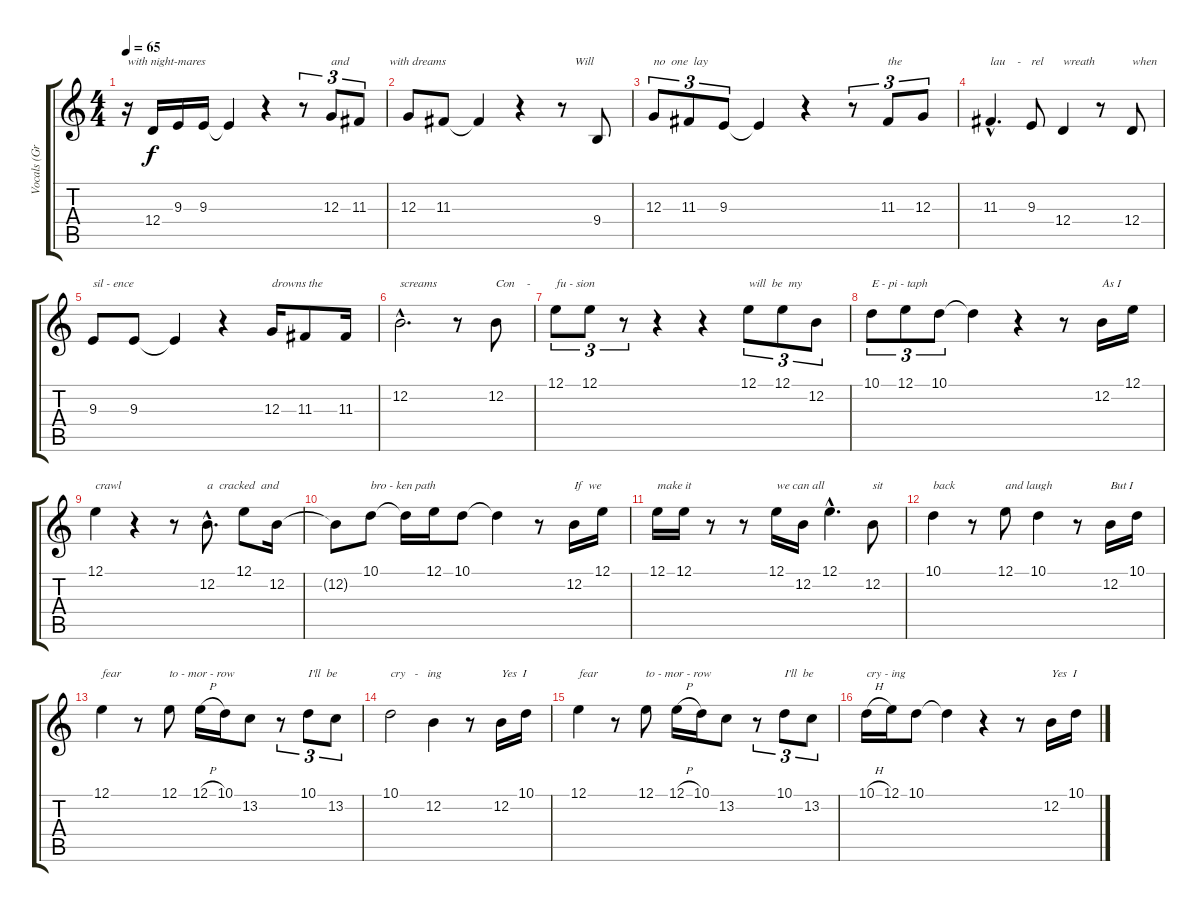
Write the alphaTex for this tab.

\track ("Vocals (Greg Lake)" "Vocals (Gr") {instrument cello}
\staff {score tabs}
\tuning (E4 B3 G3 D3 A2 E2) {hide}
\ts (4 4)
\tempo 65
\clef g2
\ks c
r.16{txt "with night-mares" dy f} 12.4.16 9.3.16 9.3.16 9.3{t}.4 r.4 r.8{tu (3 2)} 12.3.8{tu (3 2) txt "and"} 11.3.8{tu (3 2) txt "          with dreams"} |
12.3.8 11.3.8 11.3{t}.4 r.4 r.8{txt "    Will"} 9.4.8 |
12.3.8{tu (3 2) txt "no  one  lay"} 11.3.8{tu (3 2)} 9.3.8{tu (3 2)} 9.3{t}.4 r.4 r.8{tu (3 2)} 11.3.8{tu (3 2) txt "the"} 12.3.8{tu (3 2)} |
11.3{hac}.4{d txt "lau    -  "} 9.3.8{txt "rel"} 12.4.4{txt "wreath"} r.8 12.4.8{txt "when"} |
9.3.8{txt "sil - ence"} 9.3.8 9.3{t}.4 r.4 12.3.16{txt "drowns the"} 11.3.8 11.3.16 |
12.2{hac}.2{d txt "screams"} r.8 12.2.8{txt "Con    -  "} |
12.1.8{tu (3 2) txt "fu - sion"} 12.1.8{tu (3 2)} r.8{tu (3 2)} r.4 r.4 12.1.8{tu (3 2) txt "will  be  my"} 12.1.8{tu (3 2)} 12.2.8{tu (3 2)} |
10.1.8{tu (3 2) txt "E - pi - taph"} 12.1.8{tu (3 2)} 10.1.8{tu (3 2)} 10.1{t}.4 r.4 r.8 12.2.16{txt "As I"} 12.1.16 |
12.1.4{txt "crawl"} r.4 r.8 12.2{hac}.8{d txt "a  cracked  and"} 12.1.8 12.2.16 |
12.2{t}.8 10.1.8{txt "bro - ken path"} 10.1{t}.16 12.1.16 10.1.8 10.1{t}.4 r.8 12.2.16{txt "If  we"} 12.1.16 |
12.1.16{txt "make it"} 12.1.16 r.8 r.8 12.1.16{txt "we can all"} 12.2.16 12.1{hac}.4{d} 12.2.8{txt "sit"} |
10.1.4{txt "back"} r.8 12.1.8{txt "and laugh"} 10.1.4 r.8 12.2.16{txt "But I"} 10.1.16 |
12.1.4{txt "fear"} r.8 12.1.8{txt "to - mor - row"} 12.1{h}.16 10.1.16 13.2.8 r.8{tu (3 2)} 10.1.8{tu (3 2) txt "I'll  be"} 13.2.8{tu (3 2)} |
10.1.2{txt "cry   -   ing"} 12.2.4 r.8 12.2.16{txt "Yes  I"} 10.1.16 |
12.1.4{txt "fear"} r.8 12.1.8{txt "to - mor - row"} 12.1{h}.16 10.1.16 13.2.8 r.8{tu (3 2)} 10.1.8{tu (3 2) txt "I'll  be"} 13.2.8{tu (3 2)} |
10.1{h}.16{txt "cry - ing"} 12.1.16 10.1.8 10.1{t}.4 r.4 r.8 12.2.16{txt "Yes  I"} 10.1.16
